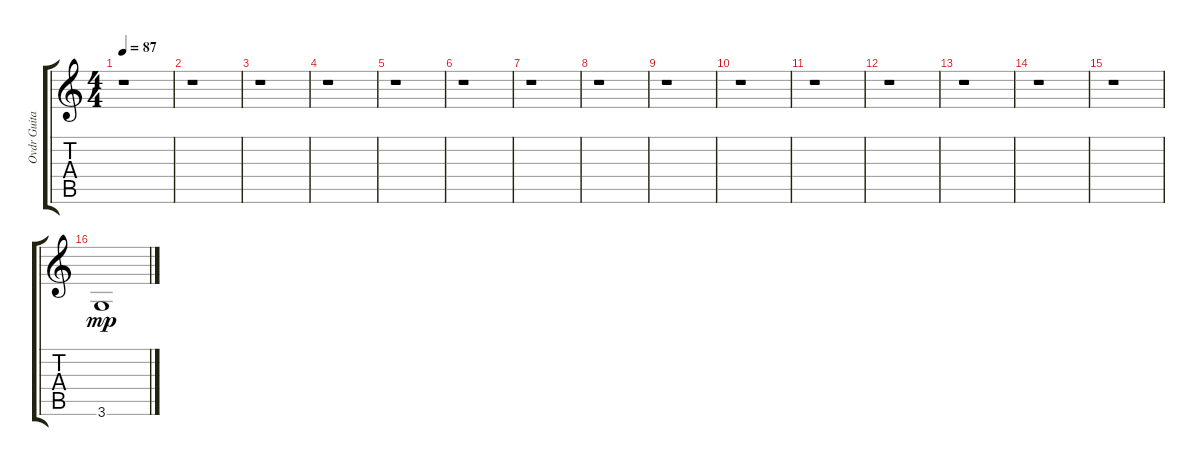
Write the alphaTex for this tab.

\track ("Ovdr Guita" "Ovdr Guita") {instrument overdrivenguitar}
\staff {score tabs}
\tuning (E4 B3 G3 D3 A2 E2) {hide}
\ts (4 4)
\tempo 87
\clef g2
\ks c
r.1{dy mp} |
r.1 |
r.1 |
r.1 |
r.1 |
r.1 |
r.1 |
r.1 |
r.1 |
r.1 |
r.1 |
r.1 |
r.1 |
r.1 |
r.1 |
3.6.1
